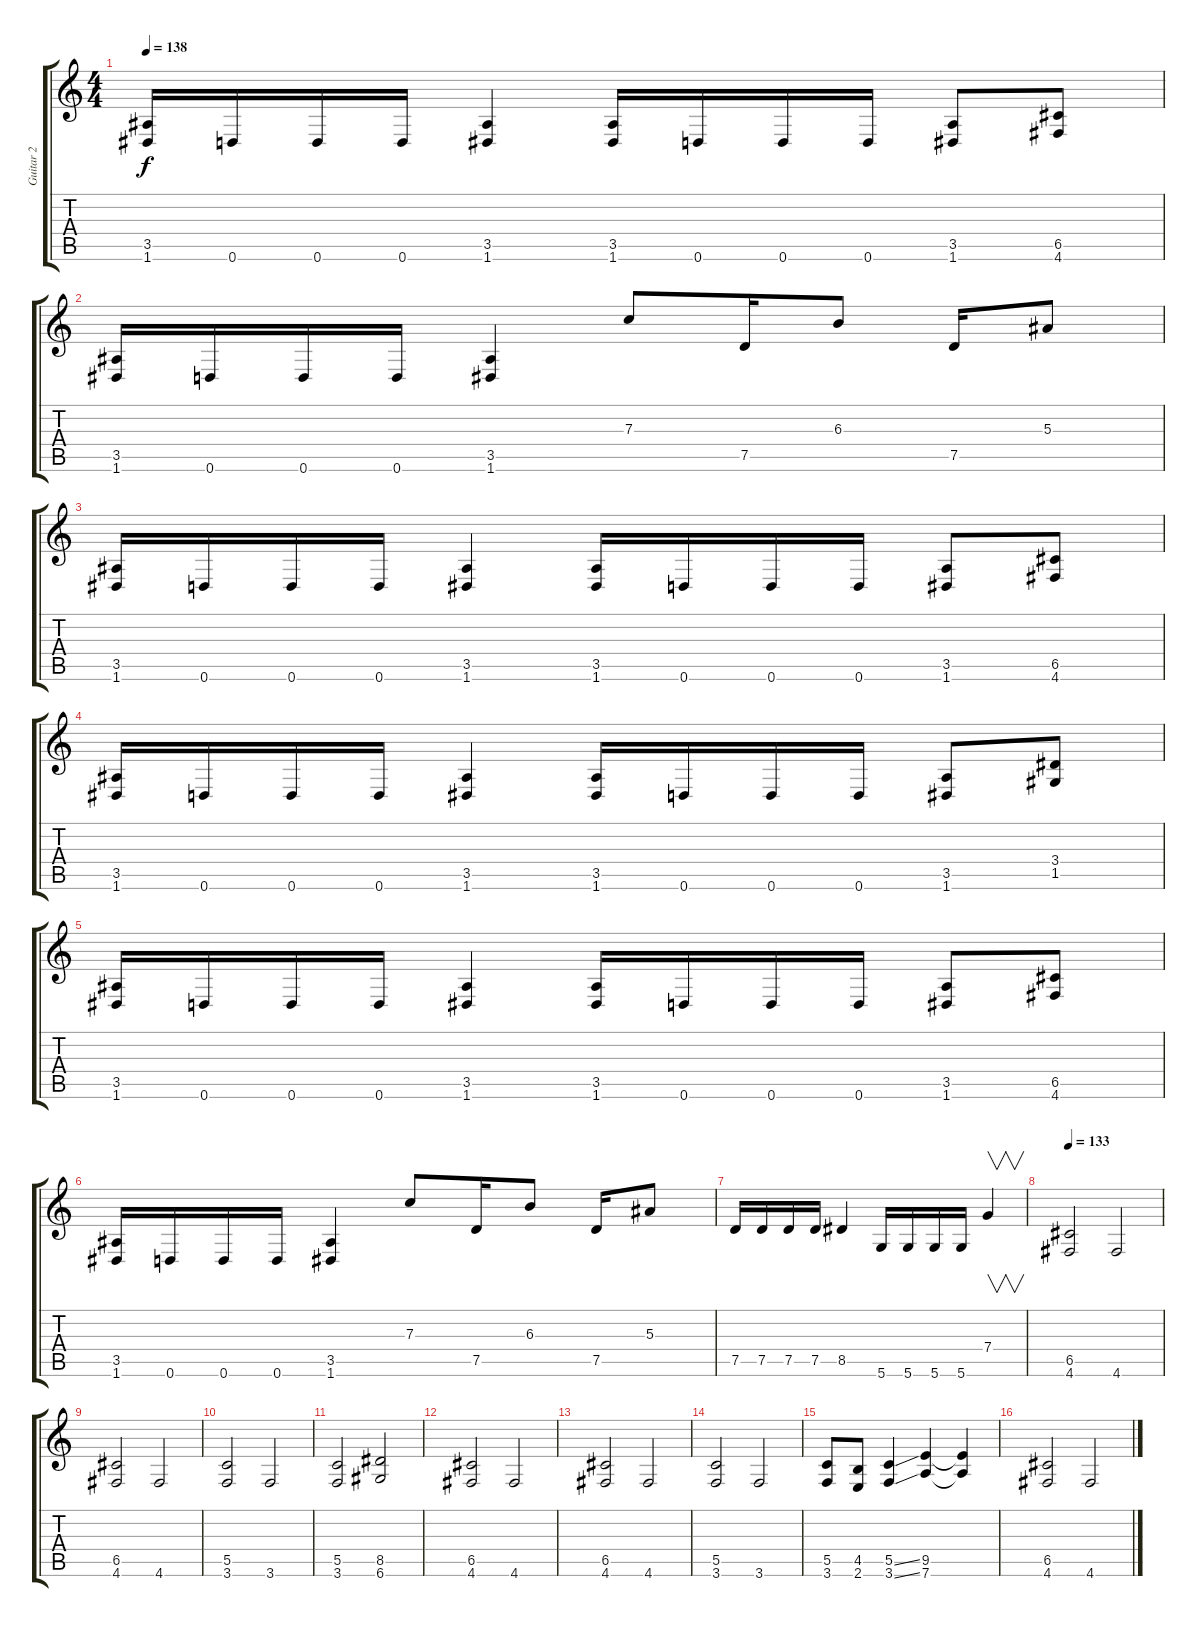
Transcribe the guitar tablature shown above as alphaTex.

\track ("Guitar 2" "Guitar 2") {instrument distortionguitar}
\staff {score tabs}
\tuning (D4 A3 F3 C3 G2 D2) {hide}
\ts (4 4)
\tempo 138
\clef g2
\ks c
(3.5 1.6).16{dy f} 0.6.16 0.6.16 0.6.16 (3.5 1.6).4 (3.5 1.6).16 0.6.16 0.6.16 0.6.16 (3.5 1.6).8 (6.5 4.6).8 |
(3.5 1.6).16 0.6.16 0.6.16 0.6.16 (3.5 1.6).4 7.3.8 7.5.16 6.3.8 7.5.16 5.3.8 |
(3.5 1.6).16 0.6.16 0.6.16 0.6.16 (3.5 1.6).4 (3.5 1.6).16 0.6.16 0.6.16 0.6.16 (3.5 1.6).8 (6.5 4.6).8 |
(3.5 1.6).16 0.6.16 0.6.16 0.6.16 (3.5 1.6).4 (3.5 1.6).16 0.6.16 0.6.16 0.6.16 (3.5 1.6).8 (3.4 1.5).8 |
(3.5 1.6).16 0.6.16 0.6.16 0.6.16 (3.5 1.6).4 (3.5 1.6).16 0.6.16 0.6.16 0.6.16 (3.5 1.6).8 (6.5 4.6).8 |
(3.5 1.6).16 0.6.16 0.6.16 0.6.16 (3.5 1.6).4 7.3.8 7.5.16 6.3.8 7.5.16 5.3.8 |
7.5.16 7.5.16 7.5.16 7.5.16 8.5.4 5.6.16 5.6.16 5.6.16 5.6.16 7.4.4{v} |
\tempo 133
(6.5 4.6).2 4.6.2 |
(6.5 4.6).2 4.6.2 |
(5.5 3.6).2 3.6.2 |
(5.5 3.6).2 (8.5 6.6).2 |
(6.5 4.6).2 4.6.2 |
(6.5 4.6).2 4.6.2 |
(5.5 3.6).2 3.6.2 |
(5.5 3.6).8 (4.5 2.6).8 (5.5{ss} 3.6{ss}).4 (9.5 7.6).4 (9.5{t} 7.6{t}).4 |
(6.5 4.6).2 4.6.2
